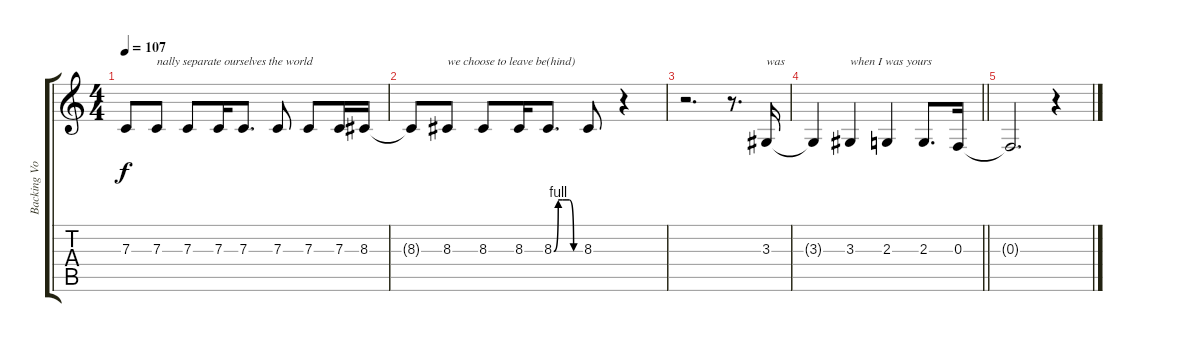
\track ("Backing Vocals" "Backing Vo") {instrument lead1square}
\staff {score tabs}
\tuning (D4 A3 F3 C3 G2 D2) {hide}
\ts (4 4)
\tempo 107
\clef g2
\ks c
7.3{t}.8{dy f} 7.3.8{txt "nally separate ourselves the world"} 7.3.8 7.3.16 7.3.8{d} 7.3.8 7.3.8 7.3.16 8.3.16 |
8.3{t}.8 8.3.8{txt "we choose to leave be(hind)"} 8.3.8 8.3.16 8.3{be (custom 0 0 10 4 20 4 35 4 45 0 60 0)}.8{d} 8.3.8 r.4 |
r.2{d} r.8{d} 3.3.16{txt "was" volume 11} |
\barLineRight lightlight
3.3{t}.4 3.3.4{txt "when I was yours"} 2.3.4 2.3.8{d} 0.3.16 |
0.3{t}.2{d} r.4
